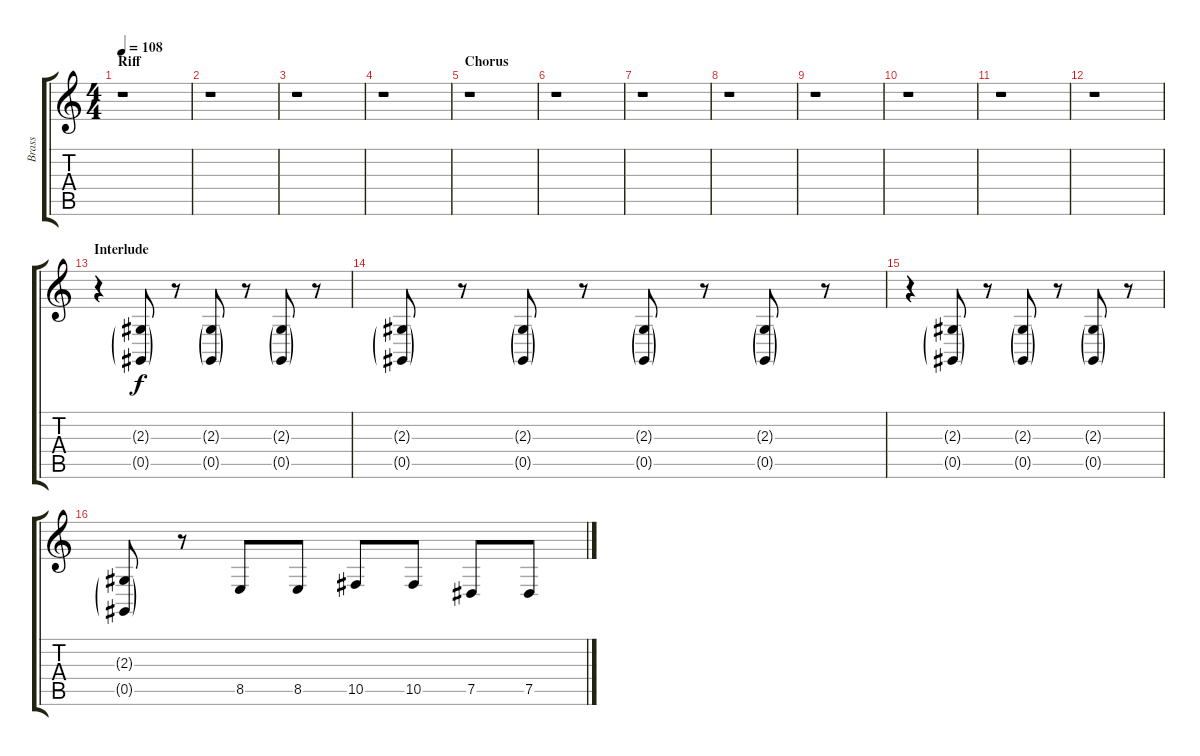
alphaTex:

\track ("Brass" "Brass") {instrument tuba}
\staff {score tabs}
\tuning (Eb4 Bb3 Gb3 Db3 Ab2 Db2) {hide}
\ts (4 4)
\section ("" "Riff")
\tempo 108
\clef g2
\ks c
r.1{dy f} |
r.1 |
r.1 |
r.1 |
\section ("" "Chorus")
r.1 |
r.1 |
r.1 |
r.1 |
r.1 |
r.1 |
r.1 |
r.1 |
\section ("" "Interlude")
r.4 (2.3{g} 0.5{g}).8 r.8 (2.3{g} 0.5{g}).8 r.8 (2.3{g} 0.5{g}).8 r.8 |
(2.3{g} 0.5{g}).8 r.8 (2.3{g} 0.5{g}).8 r.8 (2.3{g} 0.5{g}).8 r.8 (2.3{g} 0.5{g}).8 r.8 |
r.4 (2.3{g} 0.5{g}).8 r.8 (2.3{g} 0.5{g}).8 r.8 (2.3{g} 0.5{g}).8 r.8 |
(2.3{g} 0.5{g}).8 r.8 8.5.8 8.5.8 10.5.8 10.5.8 7.5.8 7.5.8
